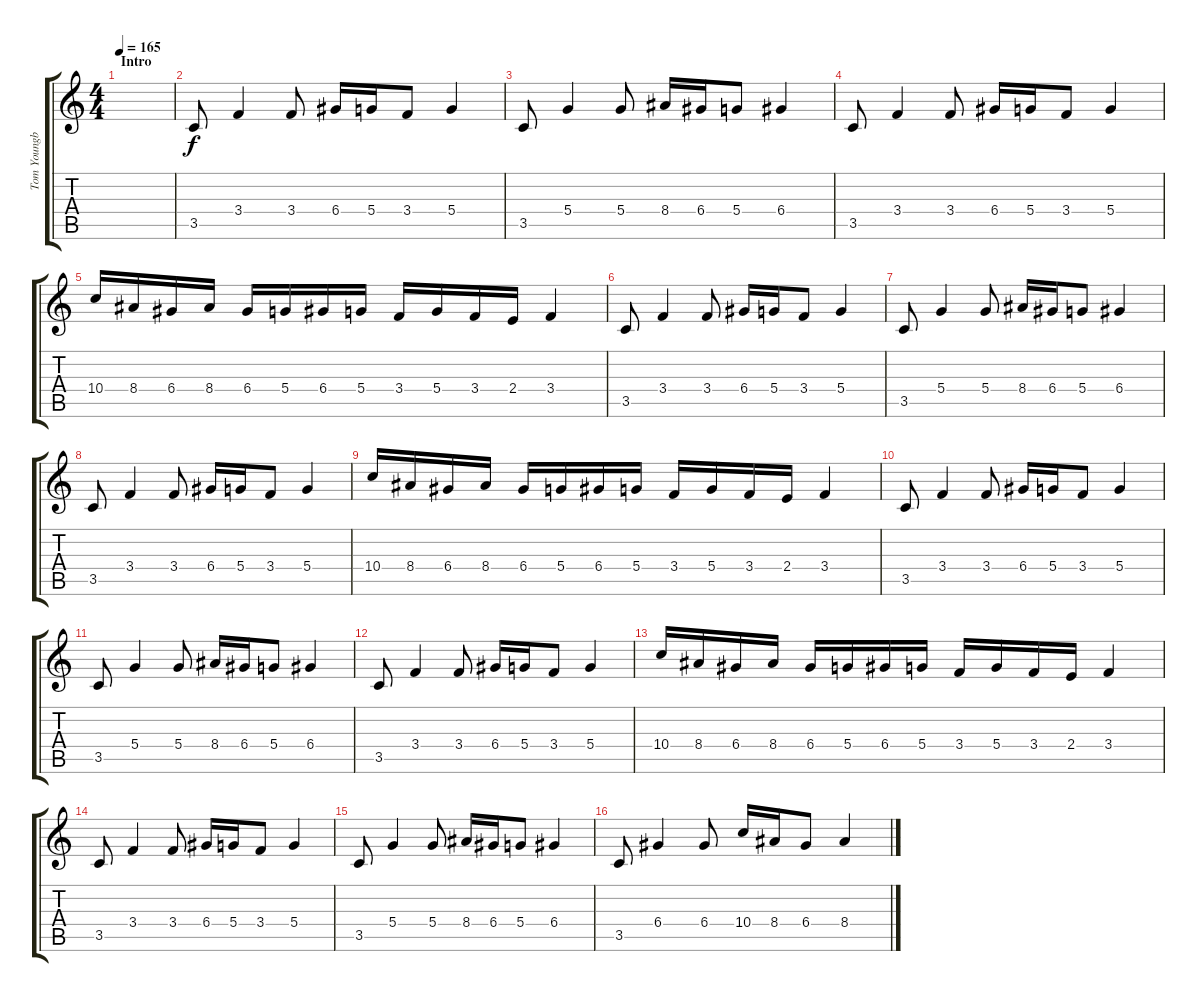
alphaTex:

\track ("Tom Youngblood" "Tom Youngb") {instrument distortionguitar}
\staff {score tabs}
\tuning (E4 B3 G3 D3 A2 E2) {hide}
\ts (4 4)
\section ("" "Intro")
\tempo 165
\clef g2
\ks c
|
3.5.8 3.4.4 3.4.8 6.4.16 5.4.16 3.4.8 5.4.4 |
3.5.8 5.4.4 5.4.8 8.4.16 6.4.16 5.4.8 6.4.4 |
3.5.8 3.4.4 3.4.8 6.4.16 5.4.16 3.4.8 5.4.4 |
10.4.16 8.4.16 6.4.16 8.4.16 6.4.16 5.4.16 6.4.16 5.4.16 3.4.16 5.4.16 3.4.16 2.4.16 3.4.4 |
3.5.8 3.4.4 3.4.8 6.4.16 5.4.16 3.4.8 5.4.4 |
3.5.8 5.4.4 5.4.8 8.4.16 6.4.16 5.4.8 6.4.4 |
3.5.8 3.4.4 3.4.8 6.4.16 5.4.16 3.4.8 5.4.4 |
10.4.16 8.4.16 6.4.16 8.4.16 6.4.16 5.4.16 6.4.16 5.4.16 3.4.16 5.4.16 3.4.16 2.4.16 3.4.4 |
3.5.8 3.4.4 3.4.8 6.4.16 5.4.16 3.4.8 5.4.4 |
3.5.8 5.4.4 5.4.8 8.4.16 6.4.16 5.4.8 6.4.4 |
3.5.8 3.4.4 3.4.8 6.4.16 5.4.16 3.4.8 5.4.4 |
10.4.16 8.4.16 6.4.16 8.4.16 6.4.16 5.4.16 6.4.16 5.4.16 3.4.16 5.4.16 3.4.16 2.4.16 3.4.4 |
3.5.8 3.4.4 3.4.8 6.4.16 5.4.16 3.4.8 5.4.4 |
3.5.8 5.4.4 5.4.8 8.4.16 6.4.16 5.4.8 6.4.4 |
3.5.8 6.4.4 6.4.8 10.4.16 8.4.16 6.4.8 8.4.4
